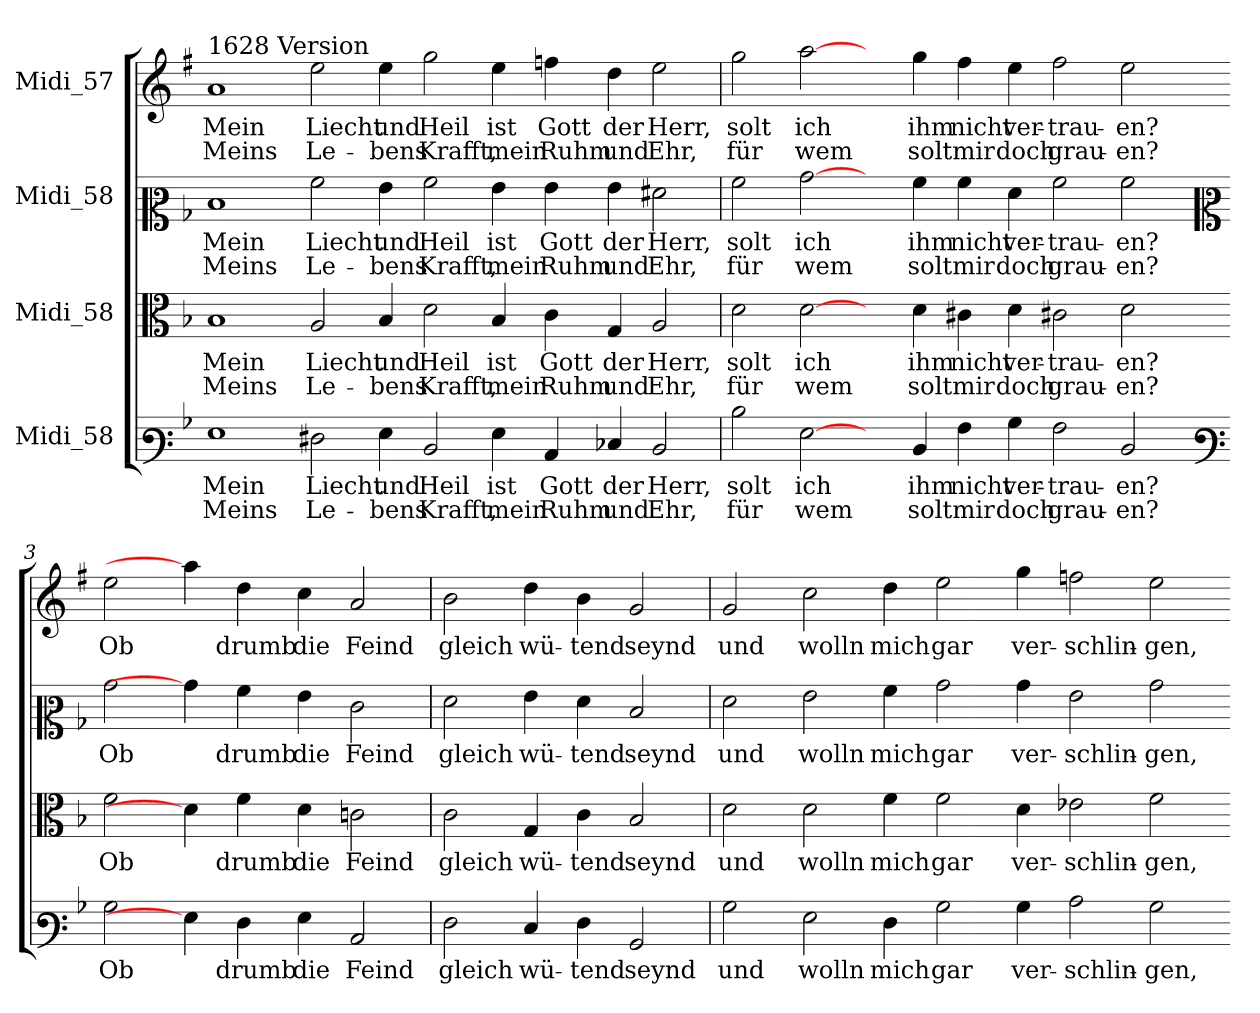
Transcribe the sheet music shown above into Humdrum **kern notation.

**kern	**text	**text	**kern	**text	**text	**kern	**text	**text	**kern	**text	**text
*part4	*part4	*part4	*part3	*part3	*part3	*part2	*part2	*part2	*part1	*part1	*part1
*staff4	*staff4	*staff4	*staff3	*staff3	*staff3	*staff2	*staff2	*staff2	*staff1	*staff1	*staff1
*I"Midi_58	*	*	*I"Midi_58	*	*	*I"Midi_58	*	*	*I"Midi_57	*	*
*clefF3	*	*	*clefC3	*	*	*clefC2	*	*	*clefG2	*	*
*	*	*	*	*	*	*	*	*	*ITrd1c2	*	*
*k[b-]	*	*	*k[b-]	*	*	*k[b-]	*	*	*k[b-]	*	*
*F:	*	*	*F:	*	*	*F:	*	*	*F:	*	*
=1	=1	=1	=1	=1	=1	=1	=1	=1	=1	=1	=1
!	!	!	!	!	!	!	!	!	!LO:TX:a:t=1628 Version	!	!
!	!LO:LY:b	!LO:LY:b	!	!LO:LY:b	!LO:LY:b	!	!LO:LY:b	!LO:LY:b	!	!LO:LY:b	!LO:LY:b
1G	Mein	Meins	1B-	Mein	Meins	1d	Mein	Meins	1g	Mein	Meins
!	!LO:LY:b	!LO:LY:b	!	!LO:LY:b	!LO:LY:b	!	!LO:LY:b	!LO:LY:b	!	!LO:LY:b	!LO:LY:b
2F#X	Liecht	Le-	2A	Liecht	Le-	2a	Liecht	Le-	2dd	Liecht	Le-
!	!LO:LY:b	!LO:LY:b	!	!LO:LY:b	!LO:LY:b	!	!LO:LY:b	!LO:LY:b	!	!LO:LY:b	!LO:LY:b
4G	-und	bens	4B-	-und	bens	4g	-und	bens	4dd	-und	bens
!	!LO:LY:b	!LO:LY:b	!	!LO:LY:b	!LO:LY:b	!	!LO:LY:b	!LO:LY:b	!	!LO:LY:b	!LO:LY:b
2D	Heil	Krafft,	2d	Heil	Krafft,	2a	Heil	Krafft,	2ff	Heil	Krafft,
!	!LO:LY:b	!LO:LY:b	!	!LO:LY:b	!LO:LY:b	!	!LO:LY:b	!LO:LY:b	!	!LO:LY:b	!LO:LY:b
4G	ist	mein	4B-	ist	mein	4g	ist	mein	4dd	ist	mein
!	!LO:LY:b	!LO:LY:b	!	!LO:LY:b	!LO:LY:b	!	!LO:LY:b	!LO:LY:b	!	!LO:LY:b	!LO:LY:b
4C	Gott	Ruhm	4c	Gott	Ruhm	4g	Gott	Ruhm	4ee-X	Gott	Ruhm
!	!LO:LY:b	!LO:LY:b	!	!LO:LY:b	!LO:LY:b	!	!LO:LY:b	!LO:LY:b	!	!LO:LY:b	!LO:LY:b
4E-X	der	und	4G	der	und	4g	der	und	4cc	der	und
!	!LO:LY:b	!LO:LY:b	!	!LO:LY:b	!LO:LY:b	!	!LO:LY:b	!LO:LY:b	!	!LO:LY:b	!LO:LY:b
2D	Herr,	Ehr,	2A	Herr,	Ehr,	2f#X	Herr,	Ehr,	2dd	Herr,	Ehr,
=2	=2	=2	=2	=2	=2	=2	=2	=2	=2	=2	=2
!	!LO:LY:b	!LO:LY:b	!	!LO:LY:b	!LO:LY:b	!	!LO:LY:b	!LO:LY:b	!	!LO:LY:b	!LO:LY:b
2d	solt	für	2d	solt	für	2a	solt	für	2ff	solt	für
!	!LO:LY:b	!LO:LY:b	!	!LO:LY:b	!LO:LY:b	!	!LO:LY:b	!LO:LY:b	!	!LO:LY:b	!LO:LY:b
[2G	ich	wem	[2d	ich	wem	[2b-	ich	wem	[2gg	ich	wem
4ryy	.	.	4ryy	.	.	4ryy	.	.	4ryy	.	.
!	!LO:LY:b	!LO:LY:b	!	!LO:LY:b	!LO:LY:b	!	!LO:LY:b	!LO:LY:b	!	!LO:LY:b	!LO:LY:b
4D	ihm	solt	4d	ihm	solt	4a	ihm	solt	4ff	ihm	solt
!	!LO:LY:b	!LO:LY:b	!	!LO:LY:b	!LO:LY:b	!	!LO:LY:b	!LO:LY:b	!	!LO:LY:b	!LO:LY:b
4A	nicht	mir	4c#X	nicht	mir	4a	nicht	mir	4ee	nicht	mir
!	!LO:LY:b	!LO:LY:b	!	!LO:LY:b	!LO:LY:b	!	!LO:LY:b	!LO:LY:b	!	!LO:LY:b	!LO:LY:b
4B-	ver-	-doch	4d	ver-	-doch	4f	ver-	-doch	4dd	ver-	-doch
!	!LO:LY:b	!LO:LY:b	!	!LO:LY:b	!LO:LY:b	!	!LO:LY:b	!LO:LY:b	!	!LO:LY:b	!LO:LY:b
2A	trau-	-grau-	2c#X	trau-	-grau-	2a	trau-	-grau-	2ee	trau-	-grau-
!	!LO:LY:b	!LO:LY:b	!	!LO:LY:b	!LO:LY:b	!	!LO:LY:b	!LO:LY:b	!	!LO:LY:b	!LO:LY:b
2D	-en?	en?	2d	-en?	en?	2a	-en?	en?	2dd	-en?	en?
!!LO:LB:g=z
=3-	=3-	=3-	=3-	=3-	=3-	=3-	=3-	=3-	=3-	=3-	=3-
*clefF3	*	*	*	*	*	*clefC2	*	*	*	*	*
!	!LO:LY:b	!	!	!LO:LY:b	!	!	!LO:LY:b	!	!	!LO:LY:b	!
2B-	Ob	.	2f	Ob	.	2b-	Ob	.	2dd	Ob	.
4G]	.	.	4d]	.	.	4b-]	.	.	4gg]	.	.
!	!LO:LY:b	!	!	!LO:LY:b	!	!	!LO:LY:b	!	!	!LO:LY:b	!
4F	drumb	.	4f	drumb	.	4a	drumb	.	4cc	drumb	.
!	!LO:LY:b	!	!	!LO:LY:b	!	!	!LO:LY:b	!	!	!LO:LY:b	!
4G	die	.	4d	die	.	4g	die	.	4b-	die	.
!	!LO:LY:b	!	!	!LO:LY:b	!	!	!LO:LY:b	!	!	!LO:LY:b	!
2C	Feind	.	2c	Feind	.	2e	Feind	.	2g	Feind	.
=4	=4	=4	=4	=4	=4	=4	=4	=4	=4	=4	=4
!	!LO:LY:b	!	!	!LO:LY:b	!	!	!LO:LY:b	!	!	!LO:LY:b	!
2F	gleich	.	2c	gleich	.	2f	gleich	.	2a	gleich	.
!	!LO:LY:b	!	!	!LO:LY:b	!	!	!LO:LY:b	!	!	!LO:LY:b	!
4E	wü-	.	4G	wü-	.	4g	wü-	.	4cc	wü-	.
!	!LO:LY:b	!	!	!LO:LY:b	!	!	!LO:LY:b	!	!	!LO:LY:b	!
4F	-tend	.	4c	-tend	.	4f	-tend	.	4a	-tend	.
!	!LO:LY:b	!	!	!LO:LY:b	!	!	!LO:LY:b	!	!	!LO:LY:b	!
2BB-	seynd	.	2B-	seynd	.	2d	seynd	.	2f	seynd	.
=5	=5	=5	=5	=5	=5	=5	=5	=5	=5	=5	=5
!	!LO:LY:b	!	!	!LO:LY:b	!	!	!LO:LY:b	!	!	!LO:LY:b	!
2B-	und	.	2d	und	.	2f	und	.	2f	und	.
!	!LO:LY:b	!	!	!LO:LY:b	!	!	!LO:LY:b	!	!	!LO:LY:b	!
2G	wolln	.	2d	wolln	.	2g	wolln	.	2b-	wolln	.
!	!LO:LY:b	!	!	!LO:LY:b	!	!	!LO:LY:b	!	!	!LO:LY:b	!
4F	mich	.	4f	mich	.	4a	mich	.	4cc	mich	.
!	!LO:LY:b	!	!	!LO:LY:b	!	!	!LO:LY:b	!	!	!LO:LY:b	!
2B-	gar	.	2f	gar	.	2b-	gar	.	2dd	gar	.
!	!LO:LY:b	!	!	!LO:LY:b	!	!	!LO:LY:b	!	!	!LO:LY:b	!
4B-	ver-	.	4d	ver-	.	4b-	ver-	.	4ff	ver-	.
!	!LO:LY:b	!	!	!LO:LY:b	!	!	!LO:LY:b	!	!	!LO:LY:b	!
2c	-schlin-	.	2e-X	-schlin-	.	2g	-schlin-	.	2ee-X	-schlin-	.
!	!LO:LY:b	!	!	!LO:LY:b	!	!	!LO:LY:b	!	!	!LO:LY:b	!
2B-	-gen,	.	2f	-gen,	.	2b-	-gen,	.	2dd	-gen,	.
=-	=-	=-	=-	=-	=-	=-	=-	=-	=-	=-	=-
*-	*-	*-	*-	*-	*-	*-	*-	*-	*-	*-	*-
